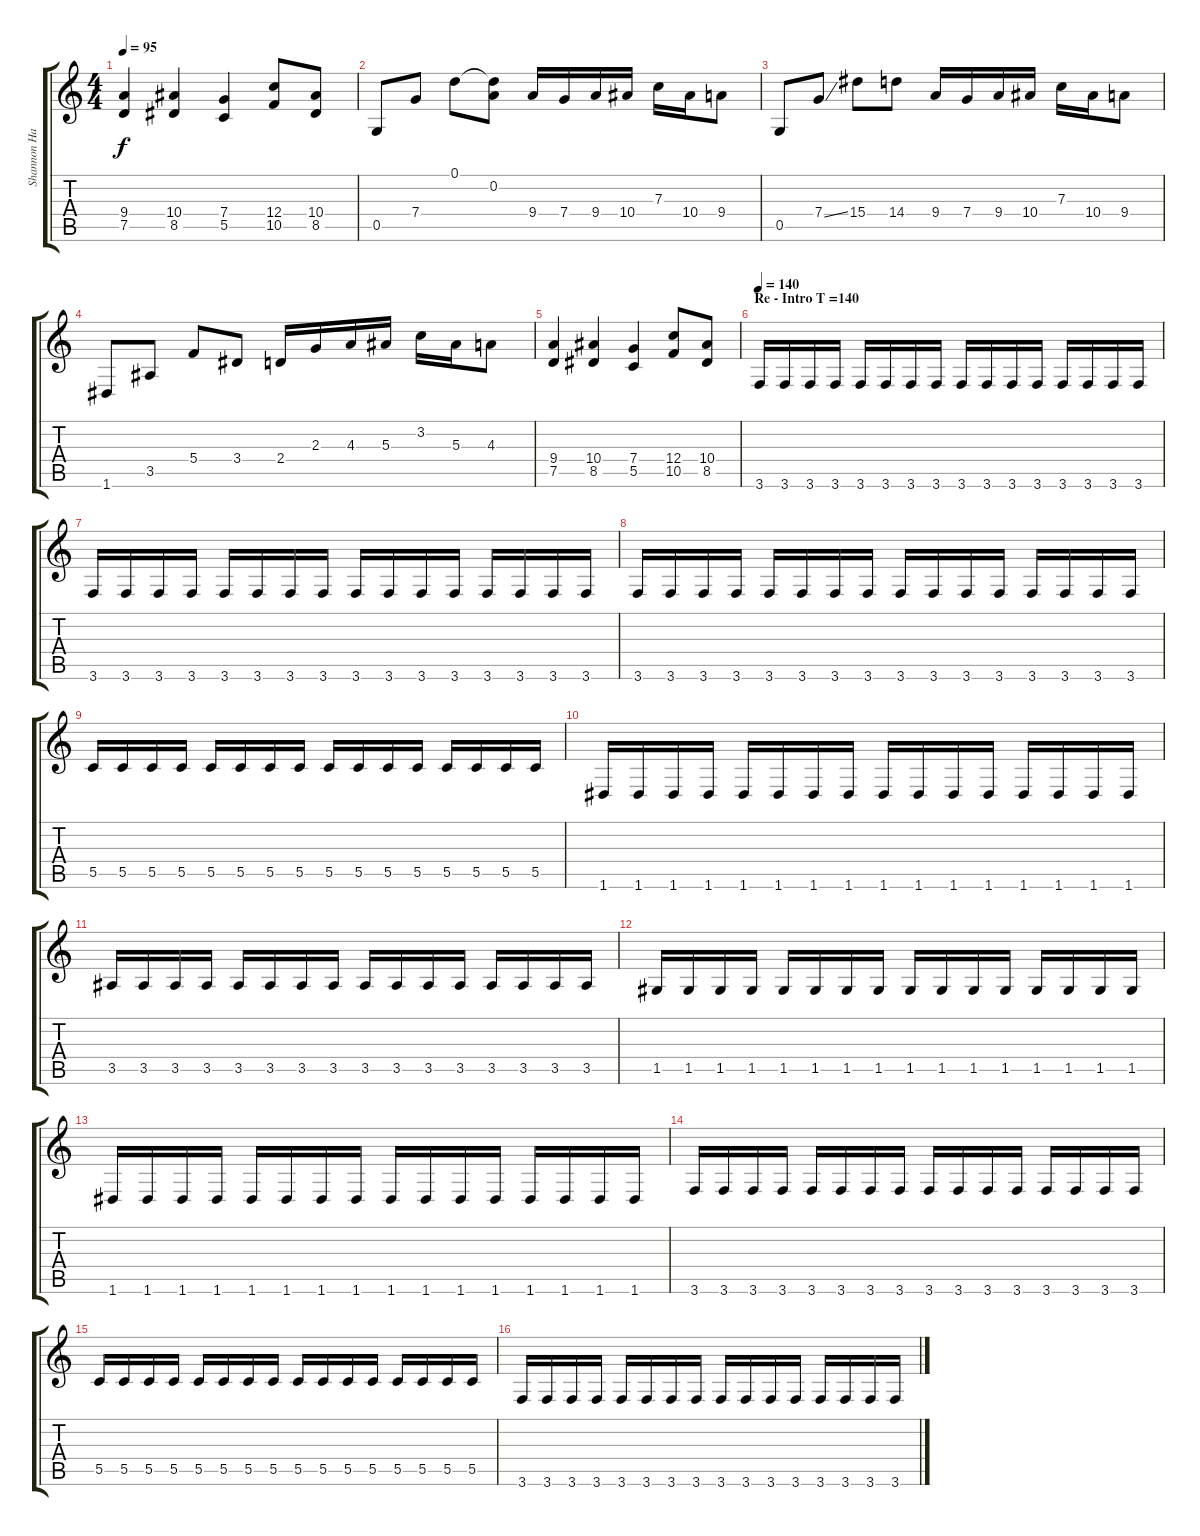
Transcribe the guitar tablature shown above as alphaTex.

\track ("Shannon Hamm" "Shannon Ha") {instrument distortionguitar}
\staff {score tabs}
\tuning (D4 A3 F3 C3 G2 D2) {hide}
\ts (4 4)
\tempo 95
\clef g2
\ks c
(9.4 7.5).4{dy f} (10.4 8.5).4 (7.4 5.5).4 (12.4 10.5).8 (10.4 8.5).8 |
0.5.8 7.4.8 0.1.8 (0.1{t} 0.2).8 9.4.16 7.4.16 9.4.16 10.4.16 7.3.16 10.4.16 9.4.8 |
0.5.8 7.4{ss}.8 15.4.8 14.4.8 9.4.16 7.4.16 9.4.16 10.4.16 7.3.16 10.4.16 9.4.8 |
1.6.8 3.5.8 5.4.8 3.4.8 2.4.16 2.3.16 4.3.16 5.3.16 3.2.16 5.3.16 4.3.8 |
(9.4 7.5).4 (10.4 8.5).4 (7.4 5.5).4 (12.4 10.5).8 (10.4 8.5).8 |
\section ("" "Re - Intro T =140")
\tempo 140
3.6.16 3.6.16 3.6.16 3.6.16 3.6.16 3.6.16 3.6.16 3.6.16 3.6.16 3.6.16 3.6.16 3.6.16 3.6.16 3.6.16 3.6.16 3.6.16 |
3.6.16 3.6.16 3.6.16 3.6.16 3.6.16 3.6.16 3.6.16 3.6.16 3.6.16 3.6.16 3.6.16 3.6.16 3.6.16 3.6.16 3.6.16 3.6.16 |
3.6.16 3.6.16 3.6.16 3.6.16 3.6.16 3.6.16 3.6.16 3.6.16 3.6.16 3.6.16 3.6.16 3.6.16 3.6.16 3.6.16 3.6.16 3.6.16 |
5.5.16 5.5.16 5.5.16 5.5.16 5.5.16 5.5.16 5.5.16 5.5.16 5.5.16 5.5.16 5.5.16 5.5.16 5.5.16 5.5.16 5.5.16 5.5.16 |
1.6.16 1.6.16 1.6.16 1.6.16 1.6.16 1.6.16 1.6.16 1.6.16 1.6.16 1.6.16 1.6.16 1.6.16 1.6.16 1.6.16 1.6.16 1.6.16 |
3.5.16 3.5.16 3.5.16 3.5.16 3.5.16 3.5.16 3.5.16 3.5.16 3.5.16 3.5.16 3.5.16 3.5.16 3.5.16 3.5.16 3.5.16 3.5.16 |
1.5.16 1.5.16 1.5.16 1.5.16 1.5.16 1.5.16 1.5.16 1.5.16 1.5.16 1.5.16 1.5.16 1.5.16 1.5.16 1.5.16 1.5.16 1.5.16 |
1.6.16 1.6.16 1.6.16 1.6.16 1.6.16 1.6.16 1.6.16 1.6.16 1.6.16 1.6.16 1.6.16 1.6.16 1.6.16 1.6.16 1.6.16 1.6.16 |
3.6.16 3.6.16 3.6.16 3.6.16 3.6.16 3.6.16 3.6.16 3.6.16 3.6.16 3.6.16 3.6.16 3.6.16 3.6.16 3.6.16 3.6.16 3.6.16 |
5.5.16 5.5.16 5.5.16 5.5.16 5.5.16 5.5.16 5.5.16 5.5.16 5.5.16 5.5.16 5.5.16 5.5.16 5.5.16 5.5.16 5.5.16 5.5.16 |
3.6.16 3.6.16 3.6.16 3.6.16 3.6.16 3.6.16 3.6.16 3.6.16 3.6.16 3.6.16 3.6.16 3.6.16 3.6.16 3.6.16 3.6.16 3.6.16
